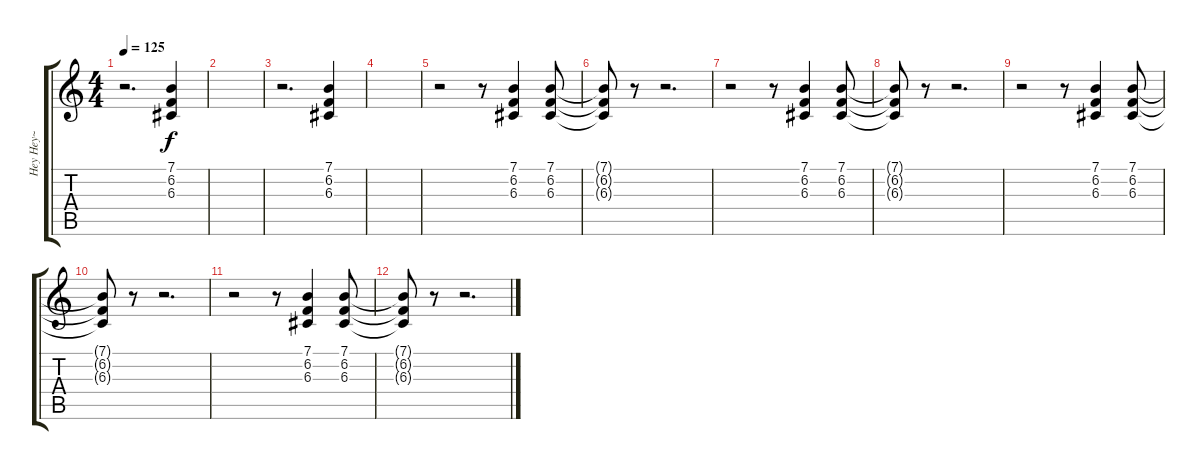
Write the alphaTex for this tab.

\track ("Hey Hey~" "Hey Hey~") {instrument synthdrum}
\staff {score tabs}
\tuning (E4 B3 G3 D3 A2 E2) {hide}
\ts (4 4)
\tempo 125
\clef g2
\ks c
r.2{d dy f} (7.1 6.2 6.3).4 |
|
r.2{d} (7.1 6.2 6.3).4 |
|
r.2 r.8 (7.1 6.2 6.3).4 (7.1 6.2 6.3).8 |
(7.1{t} 6.2{t} 6.3{t}).8 r.8 r.2{d} |
r.2 r.8 (7.1 6.2 6.3).4 (7.1 6.2 6.3).8 |
(7.1{t} 6.2{t} 6.3{t}).8 r.8 r.2{d} |
r.2 r.8 (7.1 6.2 6.3).4 (7.1 6.2 6.3).8 |
(7.1{t} 6.2{t} 6.3{t}).8 r.8 r.2{d} |
r.2 r.8 (7.1 6.2 6.3).4 (7.1 6.2 6.3).8 |
(7.1{t} 6.2{t} 6.3{t}).8 r.8 r.2{d}
